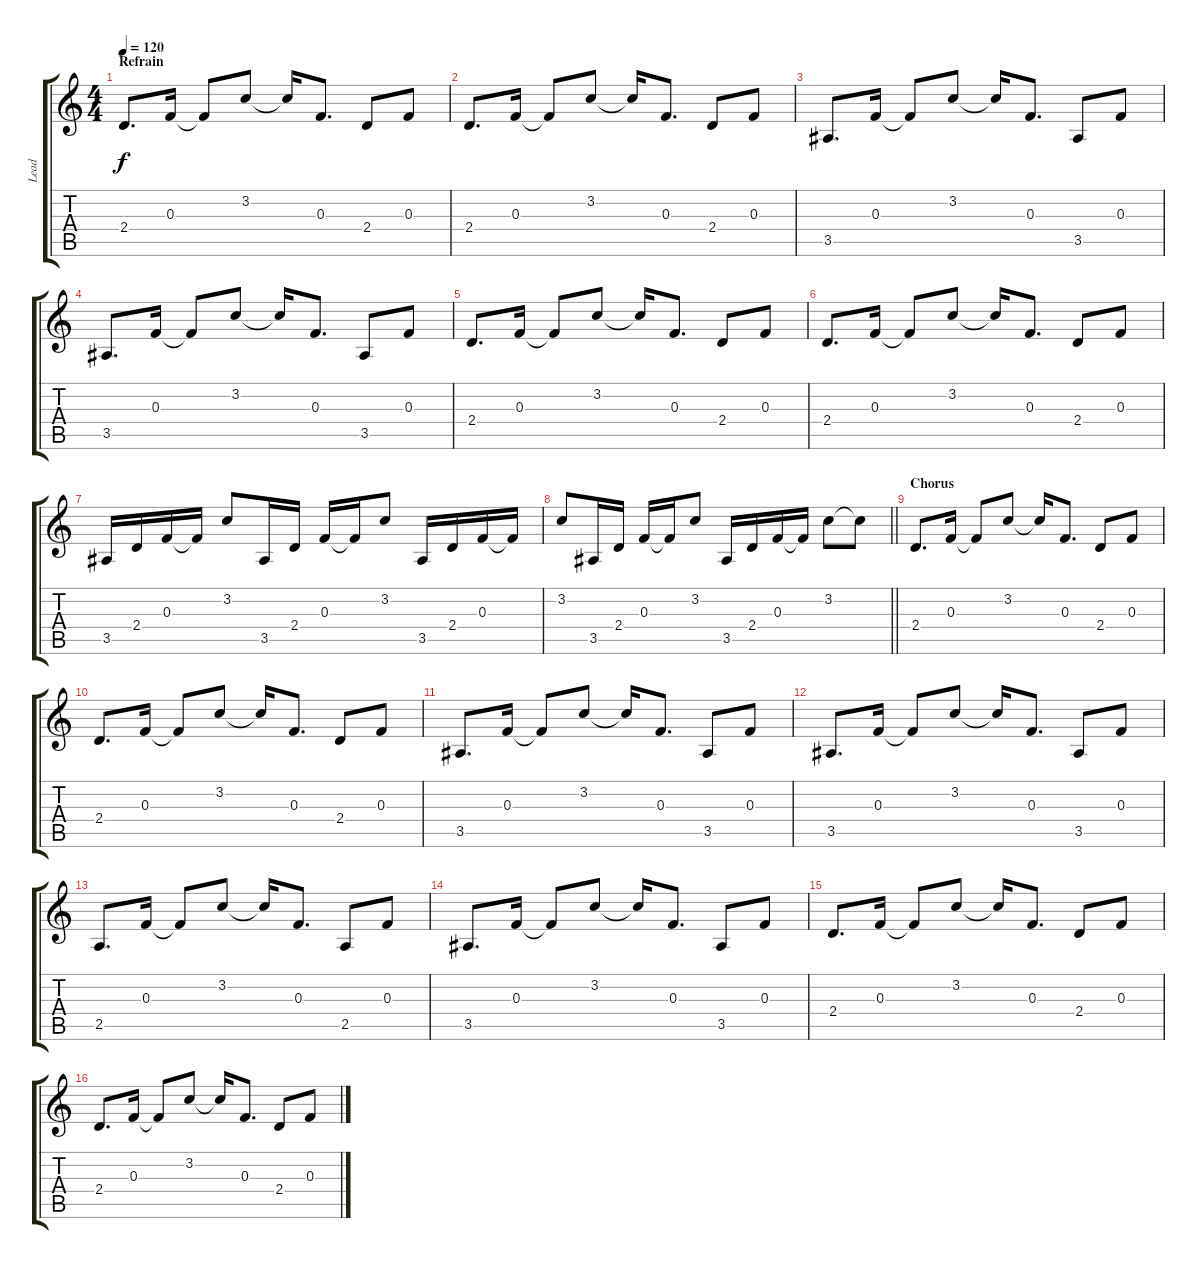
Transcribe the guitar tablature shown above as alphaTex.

\track ("Lead" "Lead") {instrument acousticguitarsteel}
\staff {score tabs}
\tuning (D4 A3 F3 C3 G2 D2) {hide}
\ts (4 4)
\section ("" "Refrain")
\tempo 120
\clef g2
\ks c
2.4.8{d dy f} 0.3.16 0.3{t}.8 3.2.8 3.2{t}.16 0.3.8{d} 2.4.8 0.3.8 |
2.4.8{d} 0.3.16 0.3{t}.8 3.2.8 3.2{t}.16 0.3.8{d} 2.4.8 0.3.8 |
3.5.8{d} 0.3.16 0.3{t}.8 3.2.8 3.2{t}.16 0.3.8{d} 3.5.8 0.3.8 |
3.5.8{d} 0.3.16 0.3{t}.8 3.2.8 3.2{t}.16 0.3.8{d} 3.5.8 0.3.8 |
2.4.8{d} 0.3.16 0.3{t}.8 3.2.8 3.2{t}.16 0.3.8{d} 2.4.8 0.3.8 |
2.4.8{d} 0.3.16 0.3{t}.8 3.2.8 3.2{t}.16 0.3.8{d} 2.4.8 0.3.8 |
3.5.16 2.4.16 0.3.16 0.3{t}.16 3.2.8 3.5.16 2.4.16 0.3.16 0.3{t}.16 3.2.8 3.5.16 2.4.16 0.3.16 0.3{t}.16 |
\barLineRight lightlight
3.2.8 3.5.16 2.4.16 0.3.16 0.3{t}.16 3.2.8 3.5.16 2.4.16 0.3.16 0.3{t}.16 3.2.8 3.2{t}.8 |
\section ("" "Chorus")
2.4.8{d} 0.3.16 0.3{t}.8 3.2.8 3.2{t}.16 0.3.8{d} 2.4.8 0.3.8 |
2.4.8{d} 0.3.16 0.3{t}.8 3.2.8 3.2{t}.16 0.3.8{d} 2.4.8 0.3.8 |
3.5.8{d} 0.3.16 0.3{t}.8 3.2.8 3.2{t}.16 0.3.8{d} 3.5.8 0.3.8 |
3.5.8{d} 0.3.16 0.3{t}.8 3.2.8 3.2{t}.16 0.3.8{d} 3.5.8 0.3.8 |
2.5.8{d} 0.3.16 0.3{t}.8 3.2.8 3.2{t}.16 0.3.8{d} 2.5.8 0.3.8 |
3.5.8{d} 0.3.16 0.3{t}.8 3.2.8 3.2{t}.16 0.3.8{d} 3.5.8 0.3.8 |
2.4.8{d} 0.3.16 0.3{t}.8 3.2.8 3.2{t}.16 0.3.8{d} 2.4.8 0.3.8 |
2.4.8{d} 0.3.16 0.3{t}.8 3.2.8 3.2{t}.16 0.3.8{d} 2.4.8 0.3.8
